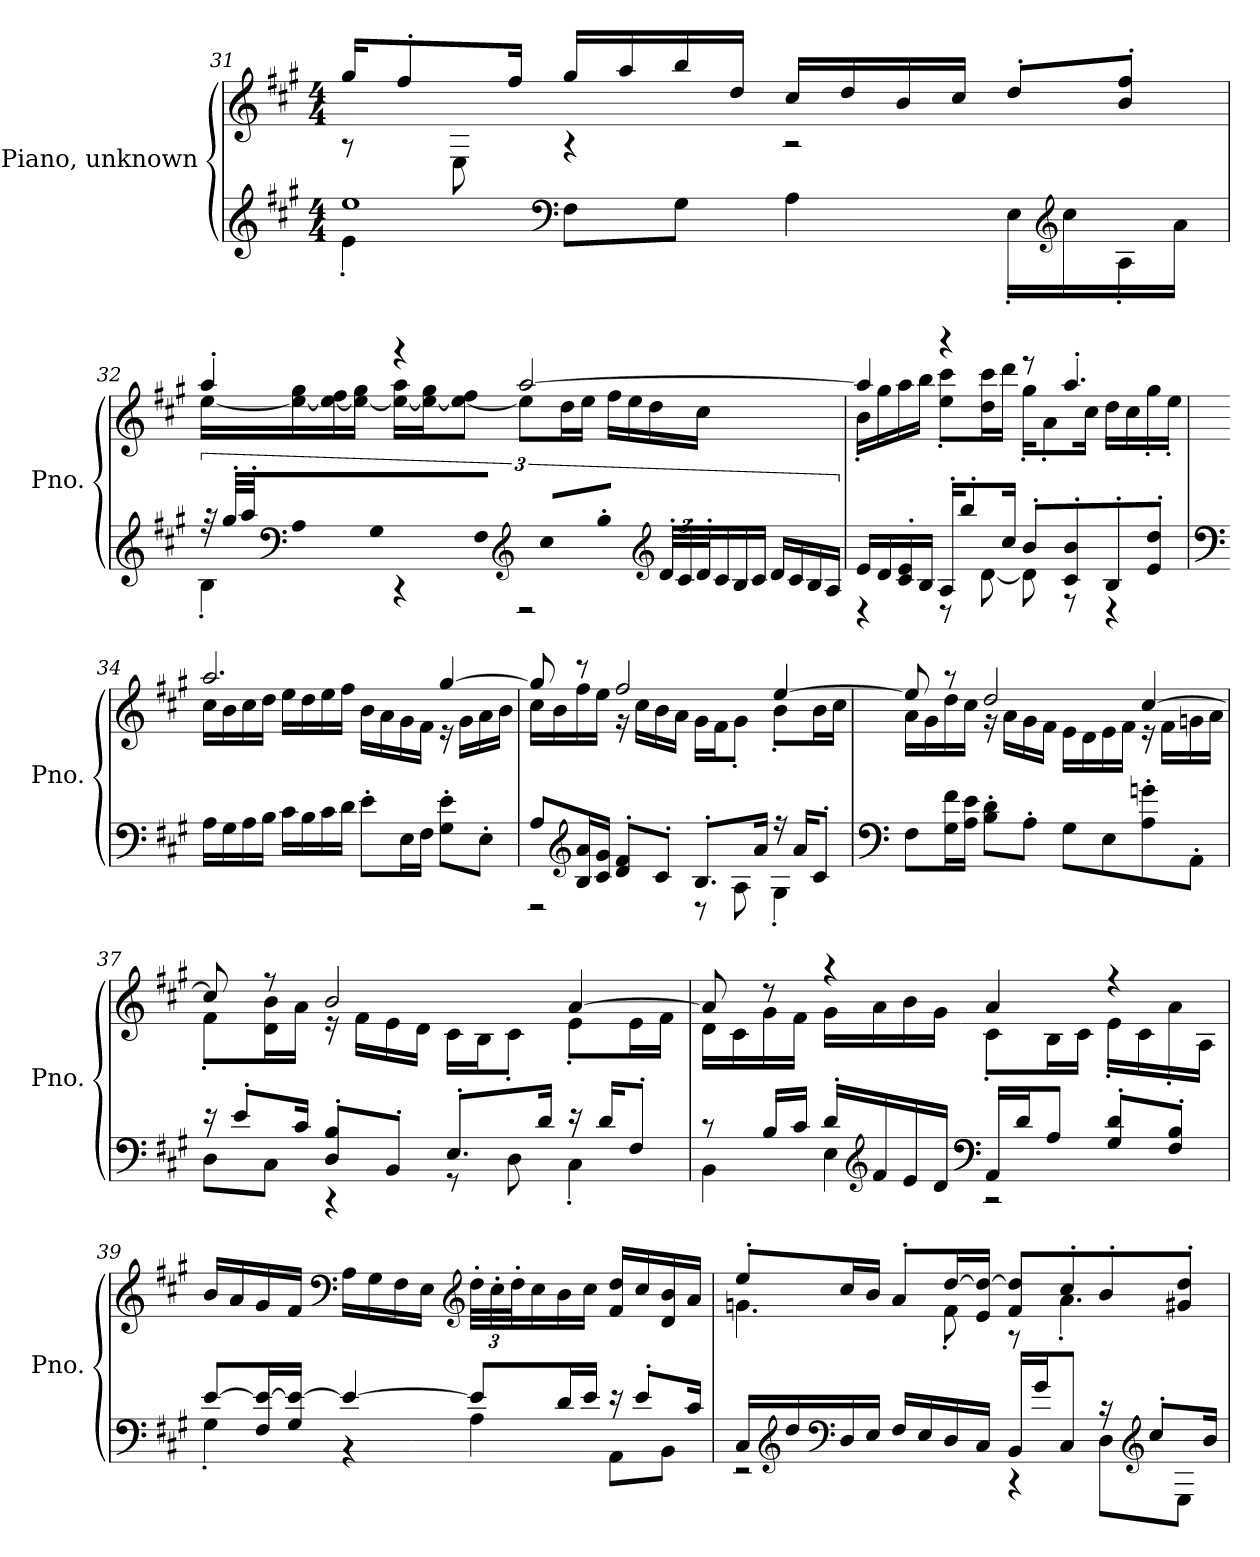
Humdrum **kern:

**kern	**kern
*part1	*part1
*staff2	*staff1
*I"Piano, unknown	*
*I'Pno.	*
*clefG2	*clefG2
*k[f#c#g#]	*k[f#c#g#]
*M4/4	*M4/4
=31	=31
*^	*^
1ee	4e'\	16gg#/KL	8r
.	.	8ff#'/	.
.	.	.	8E\
.	.	16ff#/Jk	.
*clefF4	*	*	*
.	8F#\L	16gg#/LL	4r
.	.	16aa/	.
.	8G#\J	16bb/	.
.	.	16dd/JJ	.
.	4A\	16cc#/LL	2r
.	.	16dd/	.
.	.	16b/	.
.	.	16cc#/JJ	.
.	16E'\LL	8dd'/L	.
*clefG2	*	*	*
.	16cc#\	.	.
.	16A'\	8b/' 8ff#/'J	.
.	16a\JJ	.	.
!!LO:LB:g=z	!!
=32	=32	=32	=32
48r	4B'\	4aa'/	[16ee\LL
48gg#'/LLL	.	.	.
48aa'/J	.	.	.
*clefF4	*	*	*
16A/	.	.	16ee\_ 16gg#\
16G#/	.	.	16ee\_ 16ff#\
16F#/JJ	.	.	16ee\_ 16gg#\JJ
8E/L	4r	4r	16ee\_ 16aa\LL
.	.	.	16ee\_ 16gg#\J
8B'/J	.	.	8ee\_ 8ff#\J
*clefG2	*	*	*
*Xbrackettup	*	*	*
48d'/LLL	2r	[2aa/	8ee\L]
48c#'/	.	.	.
48d'/J	.	.	.
16c#/	.	.	.
16B/	.	.	16dd\L
16c#/JJ	.	.	16ee\JJ
16d/LL	.	.	16ff#\LL
16c#/	.	.	16ee\
16B/	.	.	16dd\
16A/JJ	.	.	16cc#\JJ
=33	=33	=33	=33
16e/LL	4r	4aa/]	16b'\LL
16d/	.	.	16gg#\
16c#/' 16e/'	.	.	16aa\
16B/JJ	.	.	16bb\JJ
16A'/KL	8r	4r	8ee\' 8ccc#\'L
8bb'/	.	.	.
.	[8d\	.	16dd\ 16ccc#\L
16cc#/Jk	.	.	16ddd\JJ
8b'/L	8d\]	8r	16gg#'\KL
.	.	.	8a'\
8c#/' 8b/'	8r	4.aa'/	.
.	.	.	16cc#\Jk
8B'/	4r	.	16dd\LL
.	.	.	16cc#\
8e/' 8dd/'J	.	.	16gg#'\
.	.	.	16ee'\JJ
*v	*v	*	*
!!LO:PB:g=z	!!
=34	=34	=34
*clefF4	*	*
16A\LL	2.aa/	16cc#\LL
16G#\	.	16b\
16A\	.	16cc#\
16B\JJ	.	16dd\JJ
16c#\LL	.	16ee\LL
16B\	.	16dd\
16c#\	.	16ee\
16d\JJ	.	16ff#\JJ
8e'\L	.	16b\LL
.	.	16a\
16E\L	.	16g#\
16F#\JJ	.	16f#\JJ
8G#\' 8e\'L	[4gg#/	16r
.	.	16g#\LL
8E'\J	.	16a\
.	.	16b\JJ
=35	=35	=35
*^	*	*
8A/L	2r	8gg#/]	16cc#\LL
.	.	.	16b\
*clefG2	*	*	*
16B/ 16a/L	.	8r	16ff#\
16c#/ 16g#/JJ	.	.	16ee\JJ
8d/' 8f#/'L	.	2ff#/	16r
.	.	.	16cc#\LL
8c#'/J	.	.	16b\
.	.	.	16a\JJ
8.B'/L	8r	.	16g#\LL
.	.	.	16f#\J
.	8A\	.	8g#'\J
16a/Jk	.	.	.
16r	4G#'\	[4ee/	8b'\L
16a/KL	.	.	.
8c#'/J	.	.	16b\L
.	.	.	16cc#\JJ
*v	*v	*	*
!!LO:LB:g=z	!!
=36	=36	=36
*clefF4	*	*
8F#\L	8ee/]	16a\LL
.	.	16g#\
16G#\ 16f#\L	8r	16dd\
16A\ 16e\JJ	.	16cc#\JJ
8B\' 8d\'L	2dd/	16r
.	.	16a\LL
8A'\J	.	16g#\
.	.	16f#\JJ
8G#\L	.	16e\LL
.	.	16d\
8E\	.	16e\
.	.	16f#\JJ
8A\' 8gn\'	[4cc#/	16r
.	.	16f#\LL
8AA'\J	.	16gn\
.	.	16a\JJ
=37	=37	=37
*^	*	*
16r	8D\L	8cc#/]	8f#'\L
8e'/L	.	.	.
.	8C#\J	8r	16d\ 16b\L
16c#/Jk	.	.	16a\JJ
8D/' 8B/'L	4r	2b/	16r
.	.	.	16f#\LL
8BB'/J	.	.	16e\
.	.	.	16d\JJ
8.E'/L	8r	.	16c#\LL
.	.	.	16B\J
.	8D\	.	8c#'\J
16d/Jk	.	.	.
16r	4C#'\	[4a/	8e'\L
16d/KL	.	.	.
8F#'/J	.	.	16e\L
.	.	.	16f#\JJ
!!LO:LB:g=z	!!
=38	=38	=38	=38
8r	4BB\	8a/]	16d\LL
.	.	.	16c#\
16B/LL	.	8r	16g#\
16c#/JJ	.	.	16f#\JJ
16d'/LL	4E\	4r	16g#\LL
*clefG2	*	*	*
16f#/	.	.	16a\
16e/	.	.	16b\
16d/JJ	.	.	16g#\JJ
*clefF4	*	*	*
16AA/LL	2r	4a/	8c#'\L
16d/J	.	.	.
8A/J	.	.	16B\L
.	.	.	16c#\JJ
8G#/' 8d/'L	.	4r	16e'\LL
.	.	.	16c#\
8F#/' 8B/'J	.	.	16a'\
.	.	.	16A\JJ
*	*	*v	*v
=39	=39	=39
[8e/L	4G#'\	16b/LL
.	.	16a/
16F#/ 16e/_L	.	16g#/
16G#/ 16e/_JJ	.	16f#/JJ
*	*	*clefF4
4e/_	4r	16A\LL
.	.	16G#\
.	.	16F#\
.	.	16E\JJ
*	*	*clefG2
*	*	*Xbrackettup
8e/L]	4A\	48dd'\LLL
.	.	48cc#'\
.	.	48dd'\J
.	.	16cc#\
16d/L	.	16b\
16e/JJ	.	16cc#\JJ
16r	8AA\L	16f#/ 16dd/LL
8e'/L	.	16cc#/
.	8BB\J	16d/ 16b/
16c#/Jk	.	16a/JJ
!!LO:LB:g=z
=40	=40	=40
*	*	*^
16C#/LL	2r	8ee'/L	4.gn\
*clefG2	*	*	*
16dd/	.	.	.
*clefF4	*	*	*
16D/	.	16cc#/L	.
16E/JJ	.	16b/JJ	.
16F#/LL	.	8a'/L	.
16E/	.	.	.
16D/	.	[16dd/L	8f#'\
16C#/JJ	.	16e/ 16dd/_JJ	.
16BB/LL	4r	8f#/ 8dd/]L	8r
16g#/J	.	.	.
8C#/J	.	8cc#'/	4.a'\
16r	8D\L	8b'/	.
*clefG2	*	*	*
8cc#'/L	.	.	.
.	8E\J	8g#X/' 8dd/'J	.
16b/Jk	.	.	.
*v	*v	*	*
*	*v	*v
=	=
*-	*-
